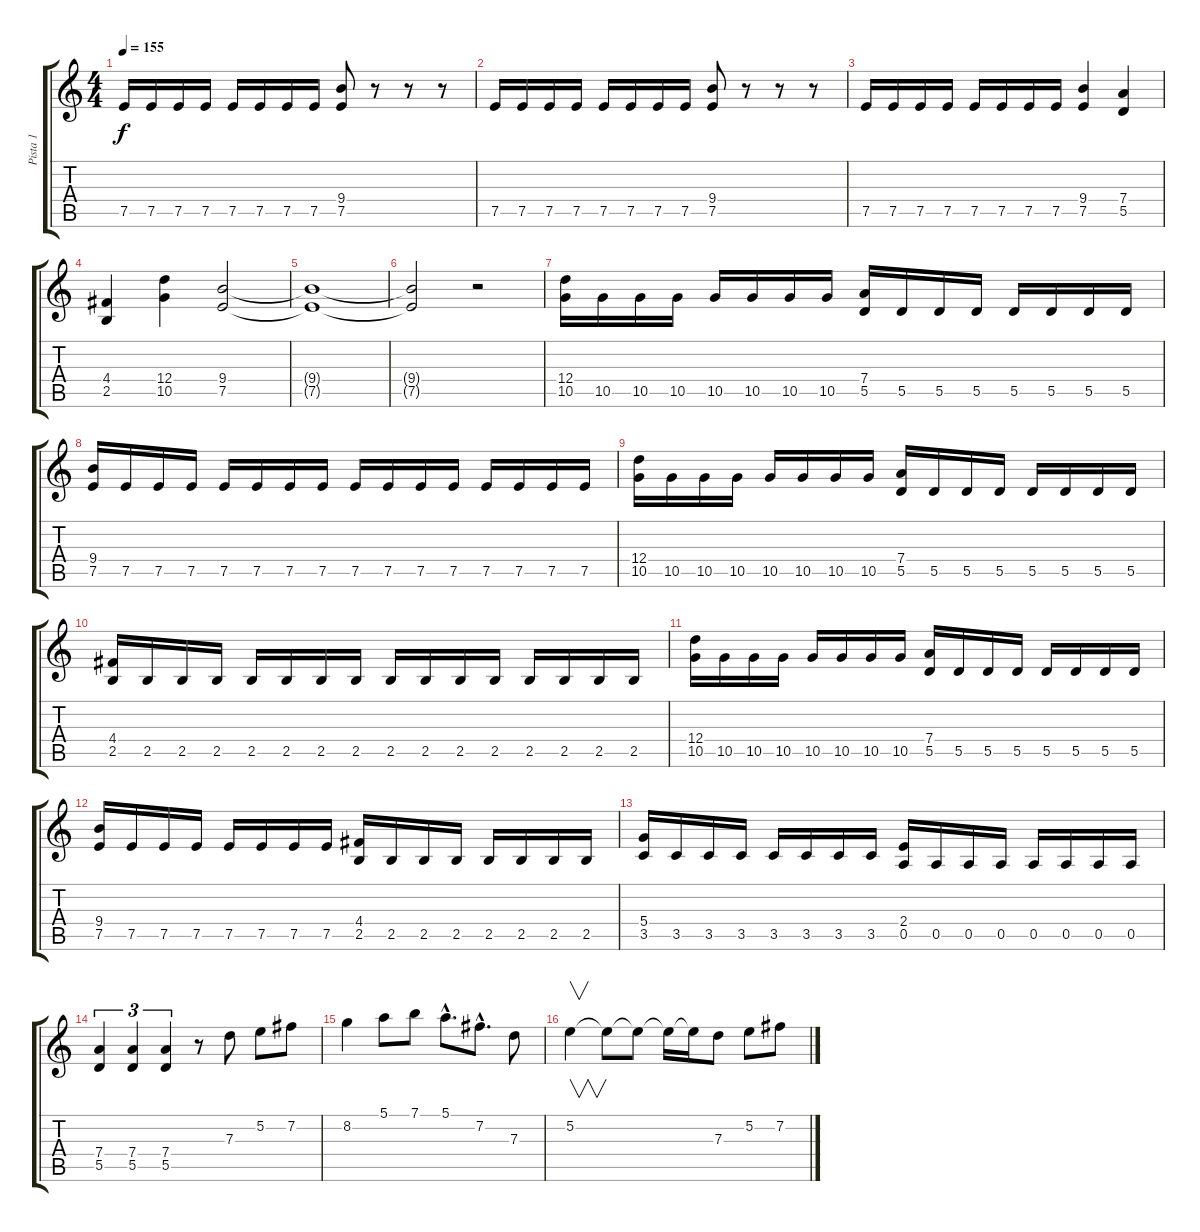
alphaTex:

\track ("Pista 1" "Pista 1") {instrument distortionguitar}
\staff {score tabs}
\tuning (E4 B3 G3 D3 A2 E2) {hide}
\ts (4 4)
\tempo 155
\clef g2
\ks c
7.5.16{dy f instrument distortionguitar} 7.5.16 7.5.16 7.5.16 7.5.16 7.5.16 7.5.16 7.5.16 (9.4 7.5).8 r.8 r.8 r.8 |
7.5.16 7.5.16 7.5.16 7.5.16 7.5.16 7.5.16 7.5.16 7.5.16 (9.4 7.5).8 r.8 r.8 r.8 |
7.5.16 7.5.16 7.5.16 7.5.16 7.5.16 7.5.16 7.5.16 7.5.16 (9.4 7.5).4 (7.4 5.5).4 |
(4.4 2.5).4 (12.4 10.5).4 (9.4 7.5).2 |
(9.4{t} 7.5{t}).1 |
(9.4{t} 7.5{t}).2 r.2 |
(12.4 10.5).16 10.5.16 10.5.16 10.5.16 10.5.16 10.5.16 10.5.16 10.5.16 (7.4 5.5).16 5.5.16 5.5.16 5.5.16 5.5.16 5.5.16 5.5.16 5.5.16 |
(9.4 7.5).16 7.5.16 7.5.16 7.5.16 7.5.16 7.5.16 7.5.16 7.5.16 7.5.16 7.5.16 7.5.16 7.5.16 7.5.16 7.5.16 7.5.16 7.5.16 |
(12.4 10.5).16 10.5.16 10.5.16 10.5.16 10.5.16 10.5.16 10.5.16 10.5.16 (7.4 5.5).16 5.5.16 5.5.16 5.5.16 5.5.16 5.5.16 5.5.16 5.5.16 |
(4.4 2.5).16 2.5.16 2.5.16 2.5.16 2.5.16 2.5.16 2.5.16 2.5.16 2.5.16 2.5.16 2.5.16 2.5.16 2.5.16 2.5.16 2.5.16 2.5.16 |
(12.4 10.5).16 10.5.16 10.5.16 10.5.16 10.5.16 10.5.16 10.5.16 10.5.16 (7.4 5.5).16 5.5.16 5.5.16 5.5.16 5.5.16 5.5.16 5.5.16 5.5.16 |
(9.4 7.5).16 7.5.16 7.5.16 7.5.16 7.5.16 7.5.16 7.5.16 7.5.16 (4.4 2.5).16 2.5.16 2.5.16 2.5.16 2.5.16 2.5.16 2.5.16 2.5.16 |
(5.4 3.5).16 3.5.16 3.5.16 3.5.16 3.5.16 3.5.16 3.5.16 3.5.16 (2.4 0.5).16 0.5.16 0.5.16 0.5.16 0.5.16 0.5.16 0.5.16 0.5.16 |
(7.4 5.5).4{tu (3 2)} (7.4 5.5).4{tu (3 2)} (7.4 5.5).4{tu (3 2)} r.8 7.3.8 5.2.8 7.2.8 |
8.2.4 5.1.8 7.1.8 5.1{hac}.8{d} 7.2{hac}.8{d} 7.3.8 |
5.2.4{v} 5.2{t}.8 5.2{t}.8 5.2{t}.16 5.2{t}.16 7.3.8 5.2.8 7.2.8
